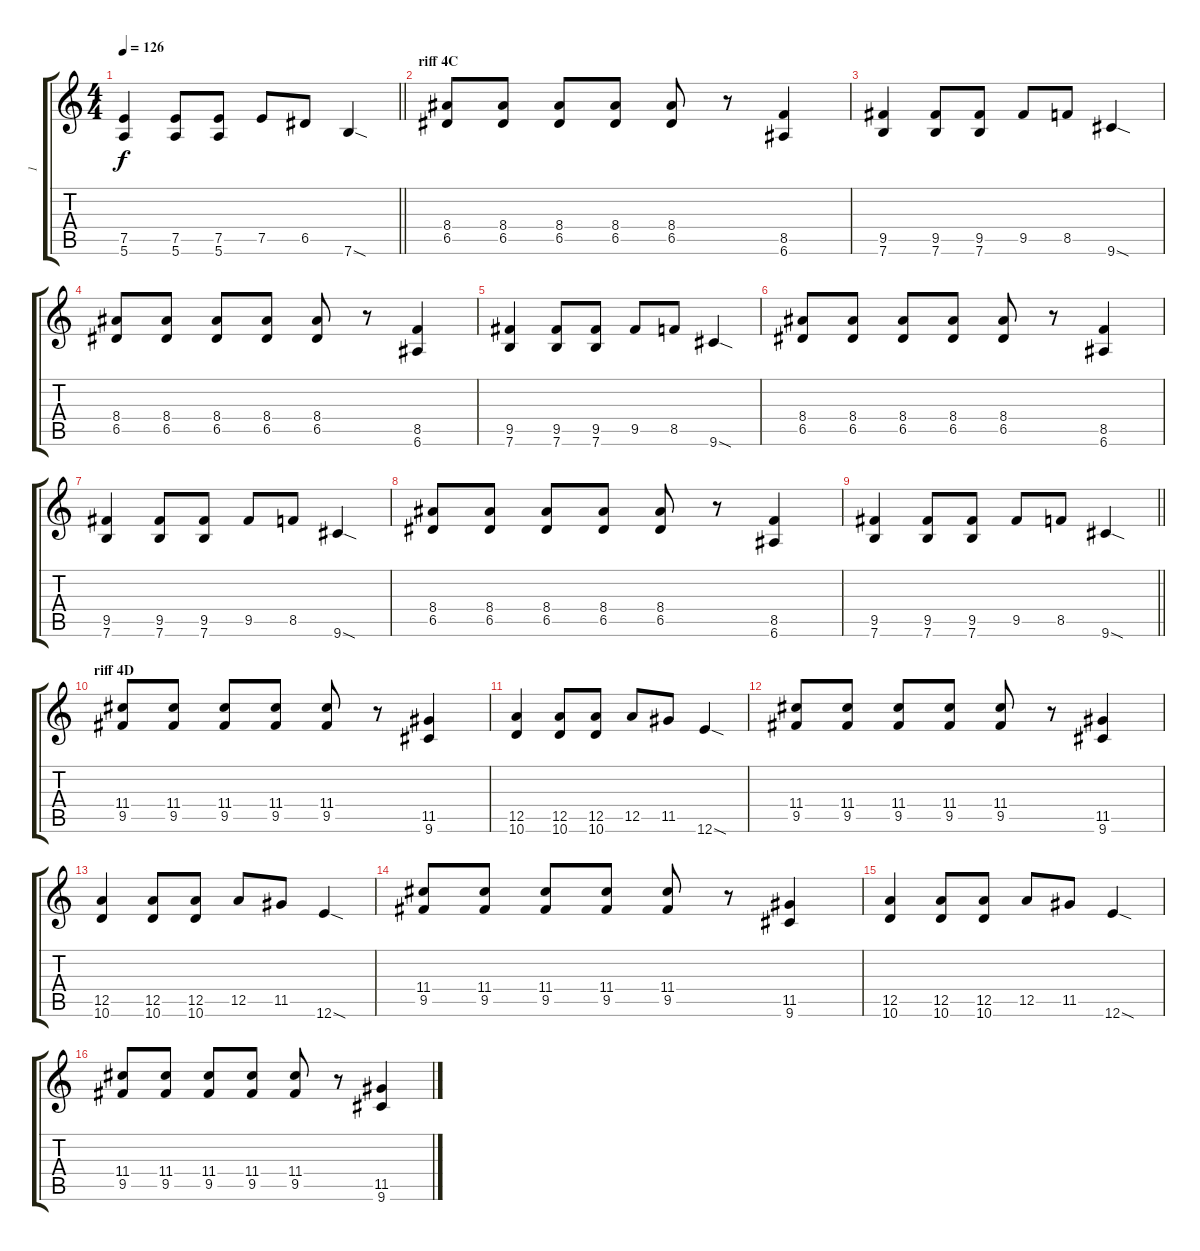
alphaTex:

\track ("1" "1") {instrument overdrivenguitar}
\staff {score tabs}
\tuning (E4 B3 G3 D3 A2 E2) {hide}
\ts (4 4)
\tempo 126
\clef g2
\barLineRight lightlight
\ks c
(7.5 5.6).4{dy f} (7.5 5.6).8 (7.5 5.6).8 7.5.8 6.5.8 7.6{sod}.4 |
\section ("" "riff 4C")
(8.4 6.5).8 (8.4 6.5).8 (8.4 6.5).8 (8.4 6.5).8 (8.4 6.5).8 r.8 (8.5 6.6).4 |
(9.5 7.6).4 (9.5 7.6).8 (9.5 7.6).8 9.5.8 8.5.8 9.6{sod}.4 |
(8.4 6.5).8 (8.4 6.5).8 (8.4 6.5).8 (8.4 6.5).8 (8.4 6.5).8 r.8 (8.5 6.6).4 |
(9.5 7.6).4 (9.5 7.6).8 (9.5 7.6).8 9.5.8 8.5.8 9.6{sod}.4 |
(8.4 6.5).8 (8.4 6.5).8 (8.4 6.5).8 (8.4 6.5).8 (8.4 6.5).8 r.8 (8.5 6.6).4 |
(9.5 7.6).4 (9.5 7.6).8 (9.5 7.6).8 9.5.8 8.5.8 9.6{sod}.4 |
(8.4 6.5).8 (8.4 6.5).8 (8.4 6.5).8 (8.4 6.5).8 (8.4 6.5).8 r.8 (8.5 6.6).4 |
\barLineRight lightlight
(9.5 7.6).4 (9.5 7.6).8 (9.5 7.6).8 9.5.8 8.5.8 9.6{sod}.4 |
\section ("" "riff 4D")
(11.4 9.5).8 (11.4 9.5).8 (11.4 9.5).8 (11.4 9.5).8 (11.4 9.5).8 r.8 (11.5 9.6).4 |
(12.5 10.6).4 (12.5 10.6).8 (12.5 10.6).8 12.5.8 11.5.8 12.6{sod}.4 |
(11.4 9.5).8 (11.4 9.5).8 (11.4 9.5).8 (11.4 9.5).8 (11.4 9.5).8 r.8 (11.5 9.6).4 |
(12.5 10.6).4 (12.5 10.6).8 (12.5 10.6).8 12.5.8 11.5.8 12.6{sod}.4 |
(11.4 9.5).8 (11.4 9.5).8 (11.4 9.5).8 (11.4 9.5).8 (11.4 9.5).8 r.8 (11.5 9.6).4 |
(12.5 10.6).4 (12.5 10.6).8 (12.5 10.6).8 12.5.8 11.5.8 12.6{sod}.4 |
(11.4 9.5).8 (11.4 9.5).8 (11.4 9.5).8 (11.4 9.5).8 (11.4 9.5).8 r.8 (11.5 9.6).4
